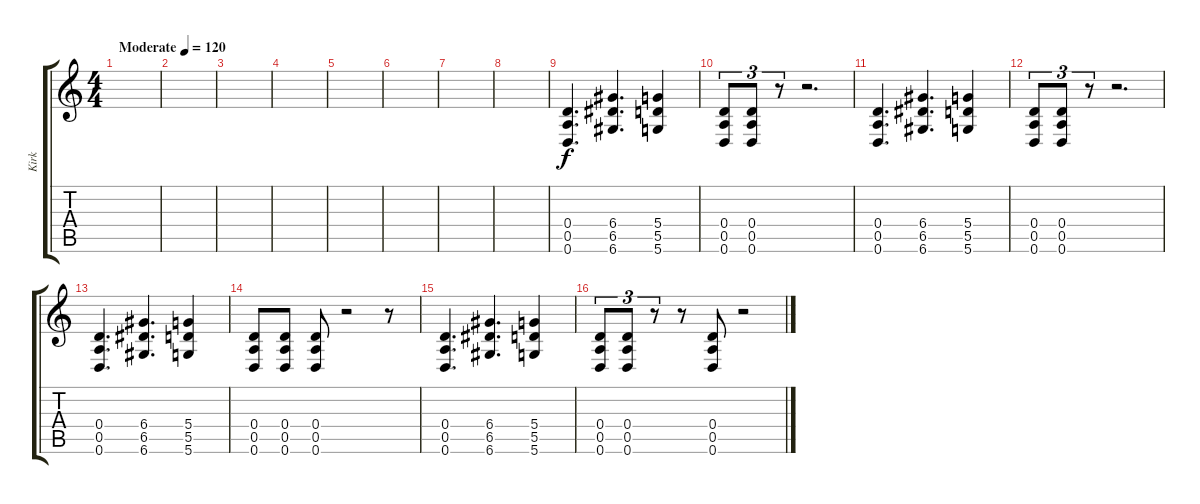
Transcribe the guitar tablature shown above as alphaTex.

\track ("Kirk" "Kirk") {instrument distortionguitar}
\staff {score tabs}
\tuning (E4 B3 G3 D3 A2 D2) {hide}
\ts (4 4)
\tempo (120 "Moderate")
\clef g2
\ks c
|
|
|
|
|
|
|
|
(0.4 0.5 0.6).4{d} (6.4 6.5 6.6).4{d} (5.4 5.5 5.6).4 |
(0.4 0.5 0.6).8{tu (3 2)} (0.4 0.5 0.6).8{tu (3 2)} r.8{tu (3 2)} r.2{d} |
(0.4 0.5 0.6).4{d} (6.4 6.5 6.6).4{d} (5.4 5.5 5.6).4 |
(0.4 0.5 0.6).8{tu (3 2)} (0.4 0.5 0.6).8{tu (3 2)} r.8{tu (3 2)} r.2{d} |
(0.4 0.5 0.6).4{d} (6.4 6.5 6.6).4{d} (5.4 5.5 5.6).4 |
(0.4 0.5 0.6).8 (0.4 0.5 0.6).8 (0.4 0.5 0.6).8 r.2 r.8 |
(0.4 0.5 0.6).4{d} (6.4 6.5 6.6).4{d} (5.4 5.5 5.6).4 |
(0.4 0.5 0.6).8{tu (3 2)} (0.4 0.5 0.6).8{tu (3 2)} r.8{tu (3 2)} r.8 (0.4 0.5 0.6).8 r.2
